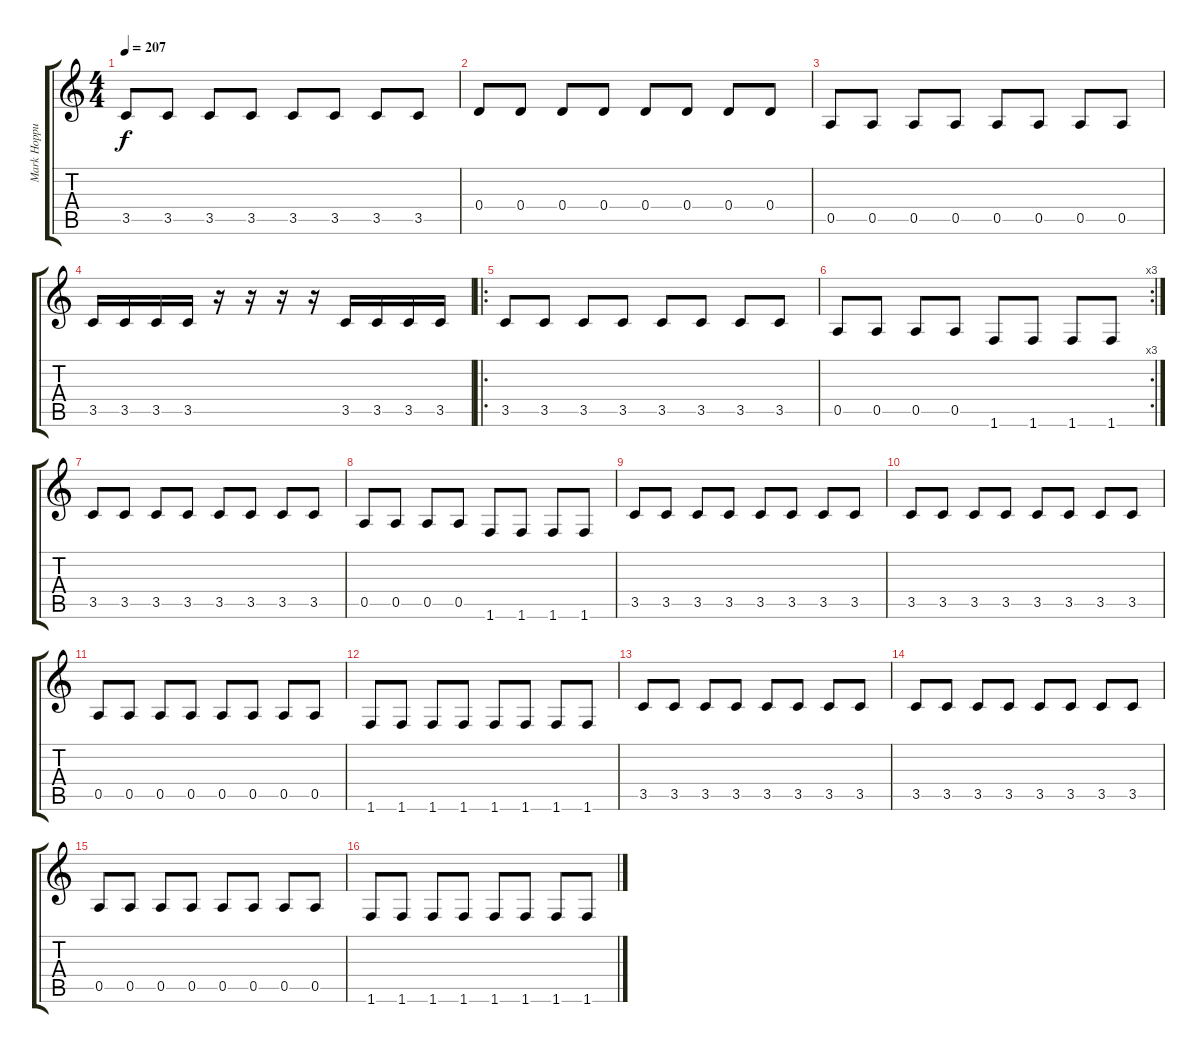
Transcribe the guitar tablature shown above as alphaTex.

\track ("Mark Hoppus" "Mark Hoppu") {instrument electricbasspick}
\staff {score tabs}
\tuning (E4 B3 G3 D3 A2 E2) {hide}
\ts (4 4)
\tempo 207
\clef g2
\ks c
3.5.8{dy f} 3.5.8 3.5.8 3.5.8 3.5.8 3.5.8 3.5.8 3.5.8 |
0.4.8 0.4.8 0.4.8 0.4.8 0.4.8 0.4.8 0.4.8 0.4.8 |
0.5.8 0.5.8 0.5.8 0.5.8 0.5.8 0.5.8 0.5.8 0.5.8 |
3.5.16 3.5.16 3.5.16 3.5.16 r.16 r.16 r.16 r.16 3.5.16 3.5.16 3.5.16 3.5.16 |
\ro
3.5.8 3.5.8 3.5.8 3.5.8 3.5.8 3.5.8 3.5.8 3.5.8 |
\rc 3
0.5.8 0.5.8 0.5.8 0.5.8 1.6.8 1.6.8 1.6.8 1.6.8 |
3.5.8 3.5.8 3.5.8 3.5.8 3.5.8 3.5.8 3.5.8 3.5.8 |
0.5.8 0.5.8 0.5.8 0.5.8 1.6.8 1.6.8 1.6.8 1.6.8 |
3.5.8 3.5.8 3.5.8 3.5.8 3.5.8 3.5.8 3.5.8 3.5.8 |
3.5.8 3.5.8 3.5.8 3.5.8 3.5.8 3.5.8 3.5.8 3.5.8 |
0.5.8 0.5.8 0.5.8 0.5.8 0.5.8 0.5.8 0.5.8 0.5.8 |
1.6.8 1.6.8 1.6.8 1.6.8 1.6.8 1.6.8 1.6.8 1.6.8 |
3.5.8 3.5.8 3.5.8 3.5.8 3.5.8 3.5.8 3.5.8 3.5.8 |
3.5.8 3.5.8 3.5.8 3.5.8 3.5.8 3.5.8 3.5.8 3.5.8 |
0.5.8 0.5.8 0.5.8 0.5.8 0.5.8 0.5.8 0.5.8 0.5.8 |
1.6.8 1.6.8 1.6.8 1.6.8 1.6.8 1.6.8 1.6.8 1.6.8
